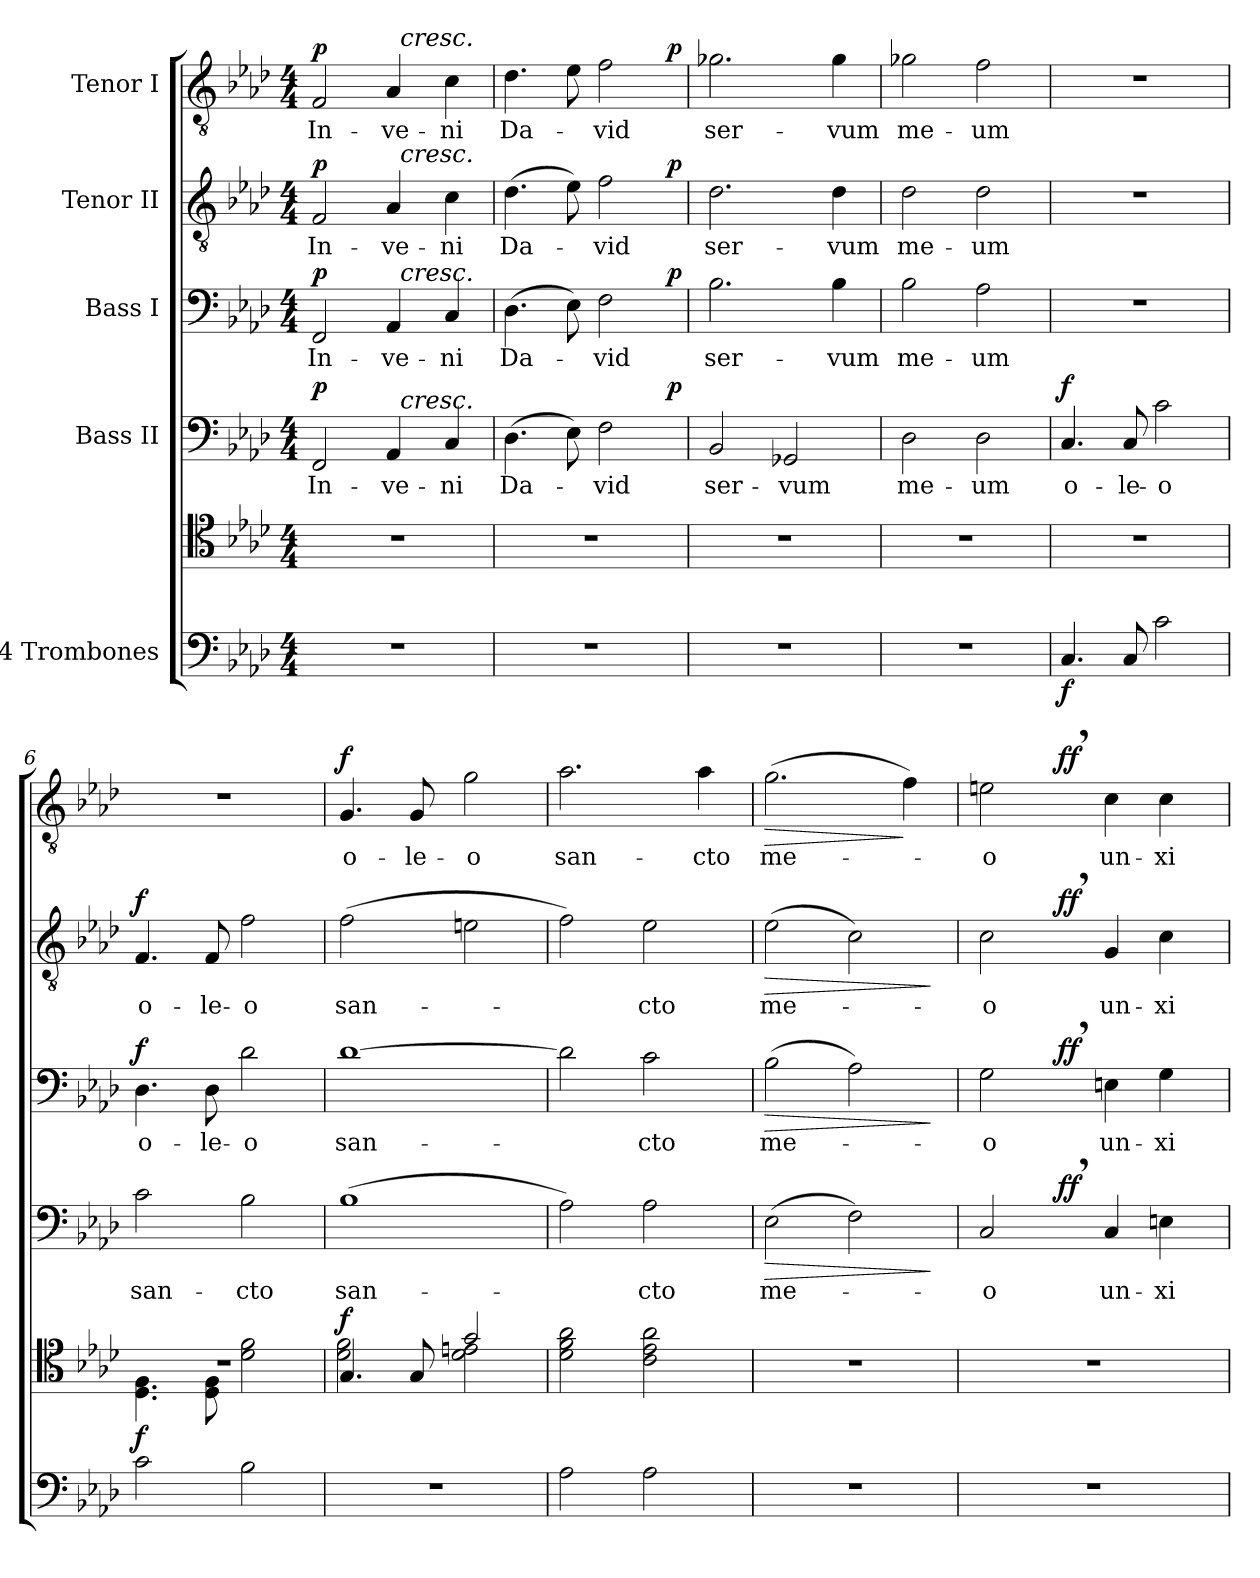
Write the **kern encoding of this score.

**kern	**kern	**dynam	**kern	**text	**dynam	**kern	**text	**dynam	**kern	**text	**dynam	**kern	**text	**dynam
*part5	*part5	*part5	*part4	*part4	*part4	*part3	*part3	*part3	*part2	*part2	*part2	*part1	*part1	*part1
*staff6	*staff5	*staff5/6	*staff4	*staff4	*staff4	*staff3	*staff3	*staff3	*staff2	*staff2	*staff2	*staff1	*staff1	*staff1
*I"4 Trombones	*	*	*I"Bass II	*	*	*I"Bass I	*	*	*I"Tenor II	*	*	*I"Tenor I	*	*
*clefF4	*clefC4	*	*clefF4	*	*	*clefF4	*	*	*clefGv2	*	*	*clefGv2	*	*
*k[b-e-a-d-]	*k[b-e-a-d-]	*	*k[b-e-a-d-]	*	*	*k[b-e-a-d-]	*	*	*k[b-e-a-d-]	*	*	*k[b-e-a-d-]	*	*
*A-:	*A-:	*	*A-:	*	*	*A-:	*	*	*A-:	*	*	*A-:	*	*
*M4/4	*M4/4	*	*M4/4	*	*	*M4/4	*	*	*M4/4	*	*	*M4/4	*	*
=1	=1	=1	=1	=1	=1	=1	=1	=1	=1	=1	=1	=1	=1	=1
!	!	!	!	!	!LO:DY:a	!	!	!LO:DY:a	!	!	!LO:DY:a	!	!	!LO:DY:a
*	*	*	*^	*	*	*^	*	*	*^	*	*	*^	*	*
1r	1r	.	2FF/	2ryy	In-	p	2FF/	2ryy	In-	p	2F/	2ryy	In-	p	2F/	2ryy	In-	p
.	.	.	4AA-/	32ryy	-ve-	.	4AA-/	32ryy	-ve-	.	4A-/	32ryy	-ve-	.	4A-/	32ryy	-ve-	.
!	!	!	!	!	!	!	!	!	!	!	!	!	!	!	!	!LO:TX:a:i:t=cresc.	!	!
!	!	!	!	!	!	!	!	!	!	!	!	!LO:TX:a:i:t=cresc.	!	!	!	!	!	!
!	!	!	!	!	!	!	!	!LO:TX:a:i:t=cresc.	!	!	!	!	!	!	!	!	!	!
!	!	!	!	!LO:TX:a:i:t=cresc.	!	!	!	!	!	!	!	!	!	!	!	!	!	!
.	.	.	.	4...ryy	.	.	.	4...ryy	.	.	.	4...ryy	.	.	.	4...ryy	.	.
.	.	.	4C/	.	-ni	.	4C/	.	-ni	.	4c\	.	-ni	.	4c\	.	-ni	.
=2	=2	=2	=2	=2	=2	=2	=2	=2	=2	=2	=2	=2	=2	=2	=2	=2	=2	=2
1r	1r	.	(4.D-\	2...ryy	Da-	.	(4.D-\	2...ryy	Da-	.	(4.d-\	2...ryy	Da-	.	4.d-\	2...ryy	Da-	.
.	.	.	8E-\)	.	.	.	8E-\)	.	.	.	8e-\)	.	.	.	8e-\	.	.	.
.	.	.	2F\	.	-vid	.	2F\	.	-vid	.	2f\	.	-vid	.	2f\	.	-vid	.
!	!	!	!	!	!	!LO:DY:a	!	!	!	!LO:DY:a	!	!	!	!LO:DY:a	!	!	!	!LO:DY:a
.	.	.	.	16ryy	.	p	.	16ryy	.	p	.	16ryy	.	p	.	16ryy	.	p
*	*	*	*v	*v	*	*	*	*	*	*	*v	*v	*	*	*v	*v	*	*
*	*	*	*	*	*	*v	*v	*	*	*	*	*	*	*	*
=3	=3	=3	=3	=3	=3	=3	=3	=3	=3	=3	=3	=3	=3	=3
1r	1r	.	2BB-/	ser-	.	2.B-\	ser-	.	2.d-\	ser-	.	2.g-X\	ser-	.
.	.	.	2GG-X/	-vum	.	.	.	.	.	.	.	.	.	.
.	.	.	.	.	.	4B-\	-vum	.	4d-\	-vum	.	4g-\	-vum	.
=4	=4	=4	=4	=4	=4	=4	=4	=4	=4	=4	=4	=4	=4	=4
1r	1r	.	2D-\	me-	.	2B-\	me-	.	2d-\	me-	.	2g-X\	me-	.
.	.	.	2D-\	-um	.	2A-\	-um	.	2d-\	-um	.	2f\	-um	.
=5	=5	=5	=5	=5	=5	=5	=5	=5	=5	=5	=5	=5	=5	=5
!	!	!LO:DY:b=2	!	!	!LO:DY:a	!	!	!	!	!	!	!	!	!
4.C/	1r	f	4.C/	o-	f	1r	.	.	1r	.	.	1r	.	.
8C/	.	.	8C/	-le-	.	.	.	.	.	.	.	.	.	.
2c\	.	.	2c\	-o	.	.	.	.	.	.	.	.	.	.
!!LO:LB:g=z
=6	=6	=6	=6	=6	=6	=6	=6	=6	=6	=6	=6	=6	=6	=6
*	*^	*	*	*	*	*	*	*	*	*	*	*	*	*
!	!	!	!LO:DY:b	!	!	!	!	!	!LO:DY:a	!	!	!LO:DY:a	!	!	!
2c\	4.D-\ 4.F\	1rc	f	2c\	san-	.	4.D-\	o-	f	4.F/	o-	f	1r	.	.
.	8D-\ 8F\	.	.	.	.	.	8D-\	-le-	.	8F/	-le-	.	.	.	.
2B-\	2d-\ 2f\	.	.	2B-\	-cto	.	2d-\	-o	.	2f\	-o	.	.	.	.
=7	=7	=7	=7	=7	=7	=7	=7	=7	=7	=7	=7	=7	=7	=7	=7
!	!	!	!LO:DY:a	!	!	!	!	!	!	!	!	!	!	!	!LO:DY:a
1r	4.G/	2d-\ 2f\	f	(1B-	san-	.	[1d-	san-	.	(2f\	san-	.	4.G/	o-	f
.	8G/	.	.	.	.	.	.	.	.	.	.	.	8G/	-le-	.
.	2g/	2d-\ 2en\	.	.	.	.	.	.	.	2en\	.	.	2g\	-o	.
*	*v	*v	*	*	*	*	*	*	*	*	*	*	*	*	*
=8	=8	=8	=8	=8	=8	=8	=8	=8	=8	=8	=8	=8	=8	=8
2A-\	2d-\ 2f\ 2a-\	.	2A-\)	-­	.	2d-\]	-­	.	2f\)	-­	.	2.a-\	san-	.
2A-\	2c\ 2e-\ 2a-\	.	2A-\	cto	.	2c\	cto	.	2e-\	cto	.	.	.	.
.	.	.	.	.	.	.	.	.	.	.	.	4a-\	-cto	.
=9	=9	=9	=9	=9	=9	=9	=9	=9	=9	=9	=9	=9	=9	=9
!	!	!	!	!	!LO:HP:b	!	!	!LO:HP:b	!	!	!LO:HP:b	!	!	!LO:HP:b
1r	1r	.	(2E-\	me-	>	(2B-\	me-	>	(2e-\	me-	>	(2.g\	me-	>
.	.	.	2F\)	.	.	2A-\)	.	.	2c\)	.	.	.	.	.
.	.	.	.	.	.	.	.	.	.	.	.	4f\)	.	]
.	.	.	.	.	]	.	.	]	.	.	]	.	.	.
=10	=10	=10	=10	=10	=10	=10	=10	=10	=10	=10	=10	=10	=10	=10
*	*	*	*^	*	*	*^	*	*	*^	*	*	*^	*	*
1r	1r	.	2C,>/	4ryy	-o	.	2G,>\	4ryy	-o	.	2c,>\	4ryy	-o	.	2en,>\	4ryy	-o	.
.	.	.	.	16ryy	.	.	.	16ryy	.	.	.	16ryy	.	.	.	16ryy	.	.
!	!	!	!	!	!	!LO:DY:a	!	!	!	!LO:DY:a	!	!	!	!LO:DY:a	!	!	!	!LO:DY:a
.	.	.	.	2ryy	.	ff	.	2ryy	.	ff	.	2ryy	.	ff	.	2ryy	.	ff
.	.	.	4C/	.	un-	.	4En\	.	un-	.	4G/	.	un-	.	4c\	.	un-	.
.	.	.	4En\	.	-xi	.	4G\	.	-xi	.	4c\	.	-xi	.	4c\	.	-xi	.
.	.	.	.	8.ryy	.	.	.	8.ryy	.	.	.	8.ryy	.	.	.	8.ryy	.	.
*	*	*	*v	*v	*	*	*	*	*	*	*v	*v	*	*	*v	*v	*	*
*	*	*	*	*	*	*v	*v	*	*	*	*	*	*	*	*
=	=	=	=	=	=	=	=	=	=	=	=	=	=	=
*-	*-	*-	*-	*-	*-	*-	*-	*-	*-	*-	*-	*-	*-	*-
